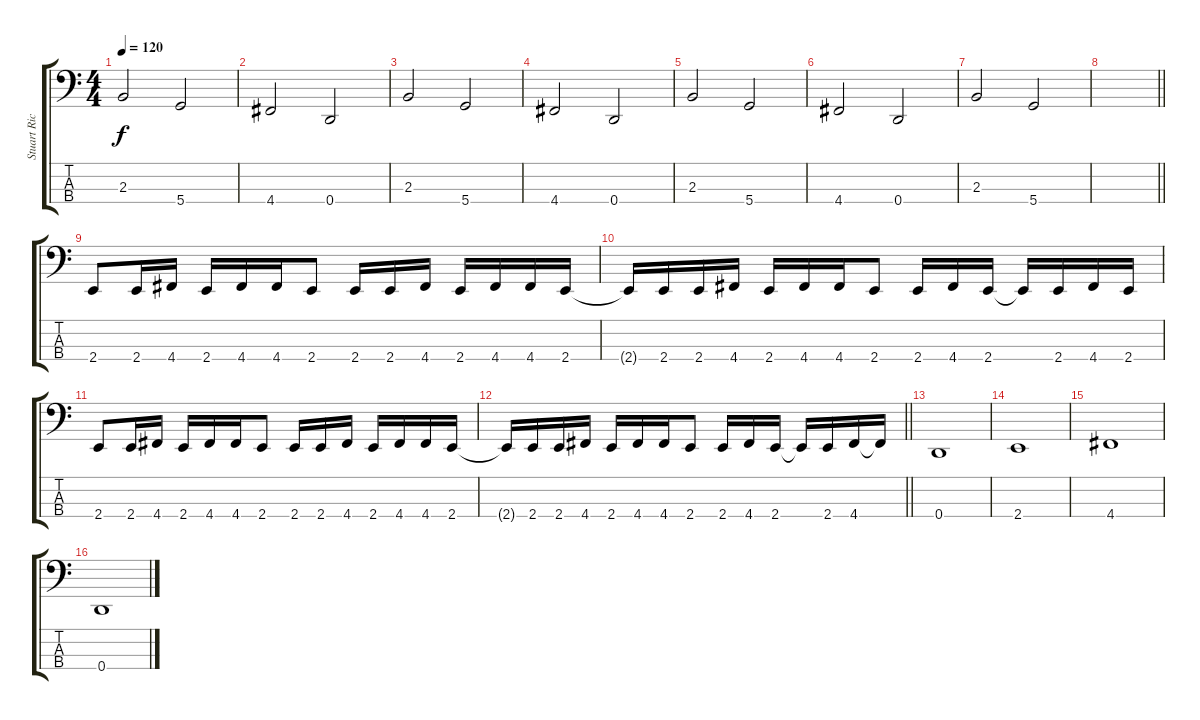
\track ("Stuart Richardson" "Stuart Ric") {instrument electricbassfinger}
\staff {score tabs}
\tuning (G2 D2 A1 D1) {hide}
\ts (4 4)
\tempo 120
\clef f4
\ks c
2.3.2{dy f} 5.4.2 |
4.4.2 0.4.2 |
2.3.2 5.4.2 |
4.4.2 0.4.2 |
2.3.2 5.4.2 |
4.4.2 0.4.2 |
2.3.2 5.4.2 |
\barLineRight lightlight
|
2.4.8 2.4.16 4.4.16 2.4.16 4.4.16 4.4.16 2.4.8 2.4.16 2.4.16 4.4.16 2.4.16 4.4.16 4.4.16 2.4.16 |
2.4{t}.16 2.4.16 2.4.16 4.4.16 2.4.16 4.4.16 4.4.16 2.4.8 2.4.16 4.4.16 2.4.16 2.4{t}.16 2.4.16 4.4.16 2.4.16 |
2.4.8 2.4.16 4.4.16 2.4.16 4.4.16 4.4.16 2.4.8 2.4.16 2.4.16 4.4.16 2.4.16 4.4.16 4.4.16 2.4.16 |
\barLineRight lightlight
2.4{t}.16 2.4.16 2.4.16 4.4.16 2.4.16 4.4.16 4.4.16 2.4.8 2.4.16 4.4.16 2.4.16 2.4{t}.16 2.4.16 4.4.16 4.4{t}.16 |
0.4.1 |
2.4.1 |
4.4.1 |
0.4.1
